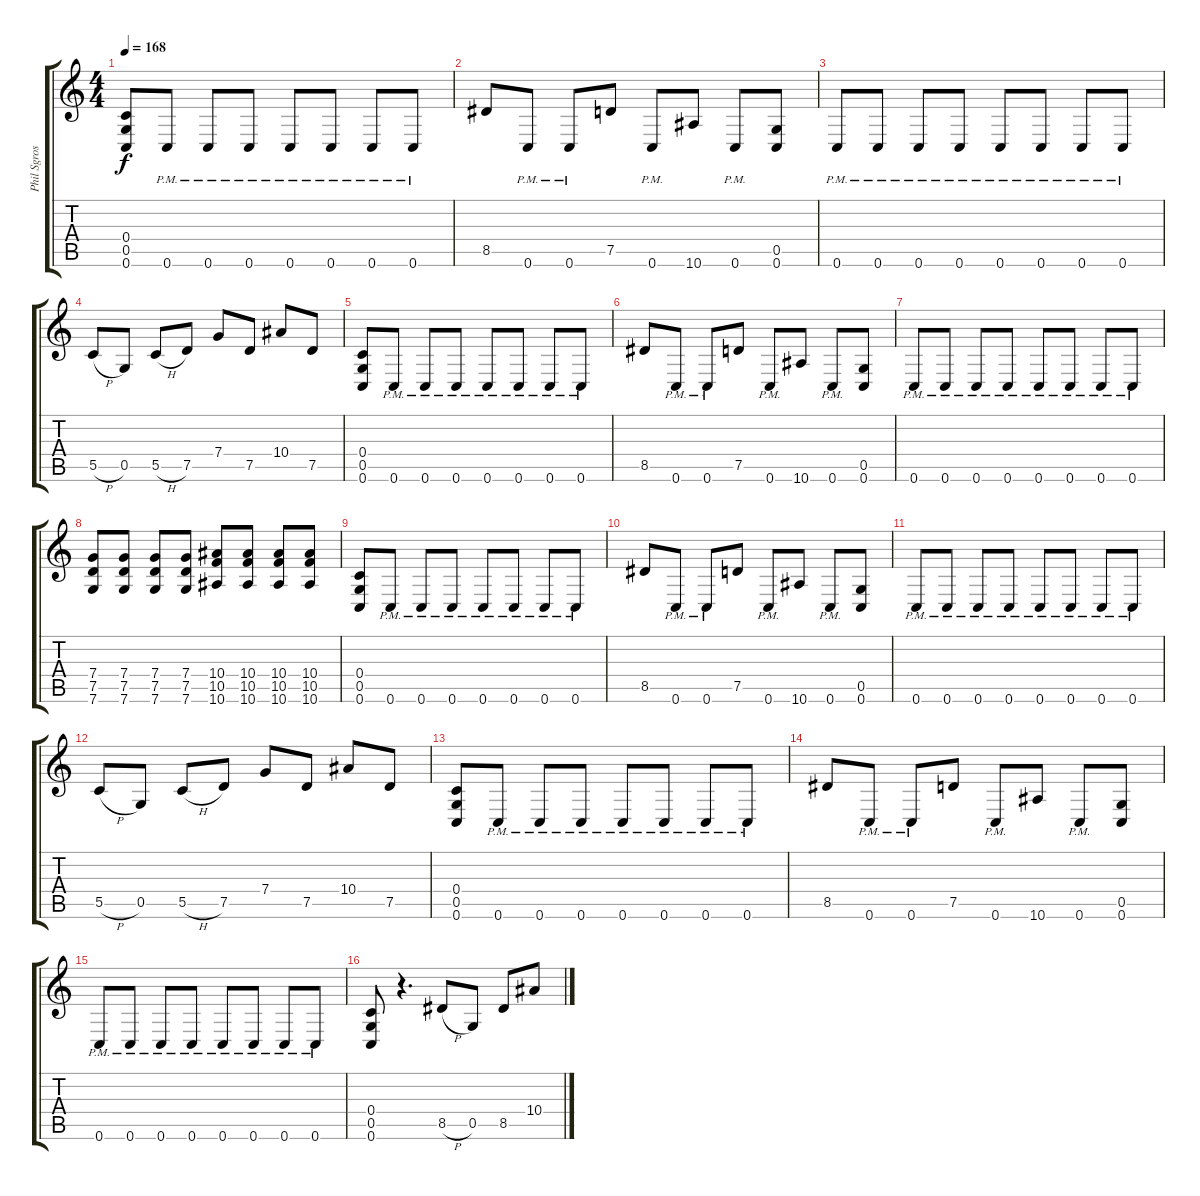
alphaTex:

\track ("Phil Sgrosso" "Phil Sgros") {instrument distortionguitar}
\staff {score tabs}
\tuning (D4 A3 F3 C3 G2 C2) {hide}
\ts (4 4)
\tempo 168
\clef g2
\ks c
(0.4 0.5 0.6).8{dy f} 0.6{pm}.8 0.6{pm}.8 0.6{pm}.8 0.6{pm}.8 0.6{pm}.8 0.6{pm}.8 0.6{pm}.8 |
8.5.8 0.6{pm}.8 0.6{pm}.8 7.5.8 0.6{pm}.8 10.6.8 0.6{pm}.8 (0.5 0.6).8 |
0.6{pm}.8 0.6{pm}.8 0.6{pm}.8 0.6{pm}.8 0.6{pm}.8 0.6{pm}.8 0.6{pm}.8 0.6{pm}.8 |
5.5{h}.8 0.5.8 5.5{h}.8 7.5.8 7.4.8 7.5.8 10.4.8 7.5.8 |
(0.4 0.5 0.6).8 0.6{pm}.8 0.6{pm}.8 0.6{pm}.8 0.6{pm}.8 0.6{pm}.8 0.6{pm}.8 0.6{pm}.8 |
8.5.8 0.6{pm}.8 0.6{pm}.8 7.5.8 0.6{pm}.8 10.6.8 0.6{pm}.8 (0.5 0.6).8 |
0.6{pm}.8 0.6{pm}.8 0.6{pm}.8 0.6{pm}.8 0.6{pm}.8 0.6{pm}.8 0.6{pm}.8 0.6{pm}.8 |
(7.4 7.5 7.6).8 (7.4 7.5 7.6).8 (7.4 7.5 7.6).8 (7.4 7.5 7.6).8 (10.4 10.5 10.6).8 (10.4 10.5 10.6).8 (10.4 10.5 10.6).8 (10.4 10.5 10.6).8 |
(0.4 0.5 0.6).8 0.6{pm}.8 0.6{pm}.8 0.6{pm}.8 0.6{pm}.8 0.6{pm}.8 0.6{pm}.8 0.6{pm}.8 |
8.5.8 0.6{pm}.8 0.6{pm}.8 7.5.8 0.6{pm}.8 10.6.8 0.6{pm}.8 (0.5 0.6).8 |
0.6{pm}.8 0.6{pm}.8 0.6{pm}.8 0.6{pm}.8 0.6{pm}.8 0.6{pm}.8 0.6{pm}.8 0.6{pm}.8 |
5.5{h}.8 0.5.8 5.5{h}.8 7.5.8 7.4.8 7.5.8 10.4.8 7.5.8 |
(0.4 0.5 0.6).8 0.6{pm}.8 0.6{pm}.8 0.6{pm}.8 0.6{pm}.8 0.6{pm}.8 0.6{pm}.8 0.6{pm}.8 |
8.5.8 0.6{pm}.8 0.6{pm}.8 7.5.8 0.6{pm}.8 10.6.8 0.6{pm}.8 (0.5 0.6).8 |
0.6{pm}.8 0.6{pm}.8 0.6{pm}.8 0.6{pm}.8 0.6{pm}.8 0.6{pm}.8 0.6{pm}.8 0.6{pm}.8 |
(0.4 0.5 0.6).8 r.4{d} 8.5{h}.8 0.5.8 8.5.8 10.4.8
